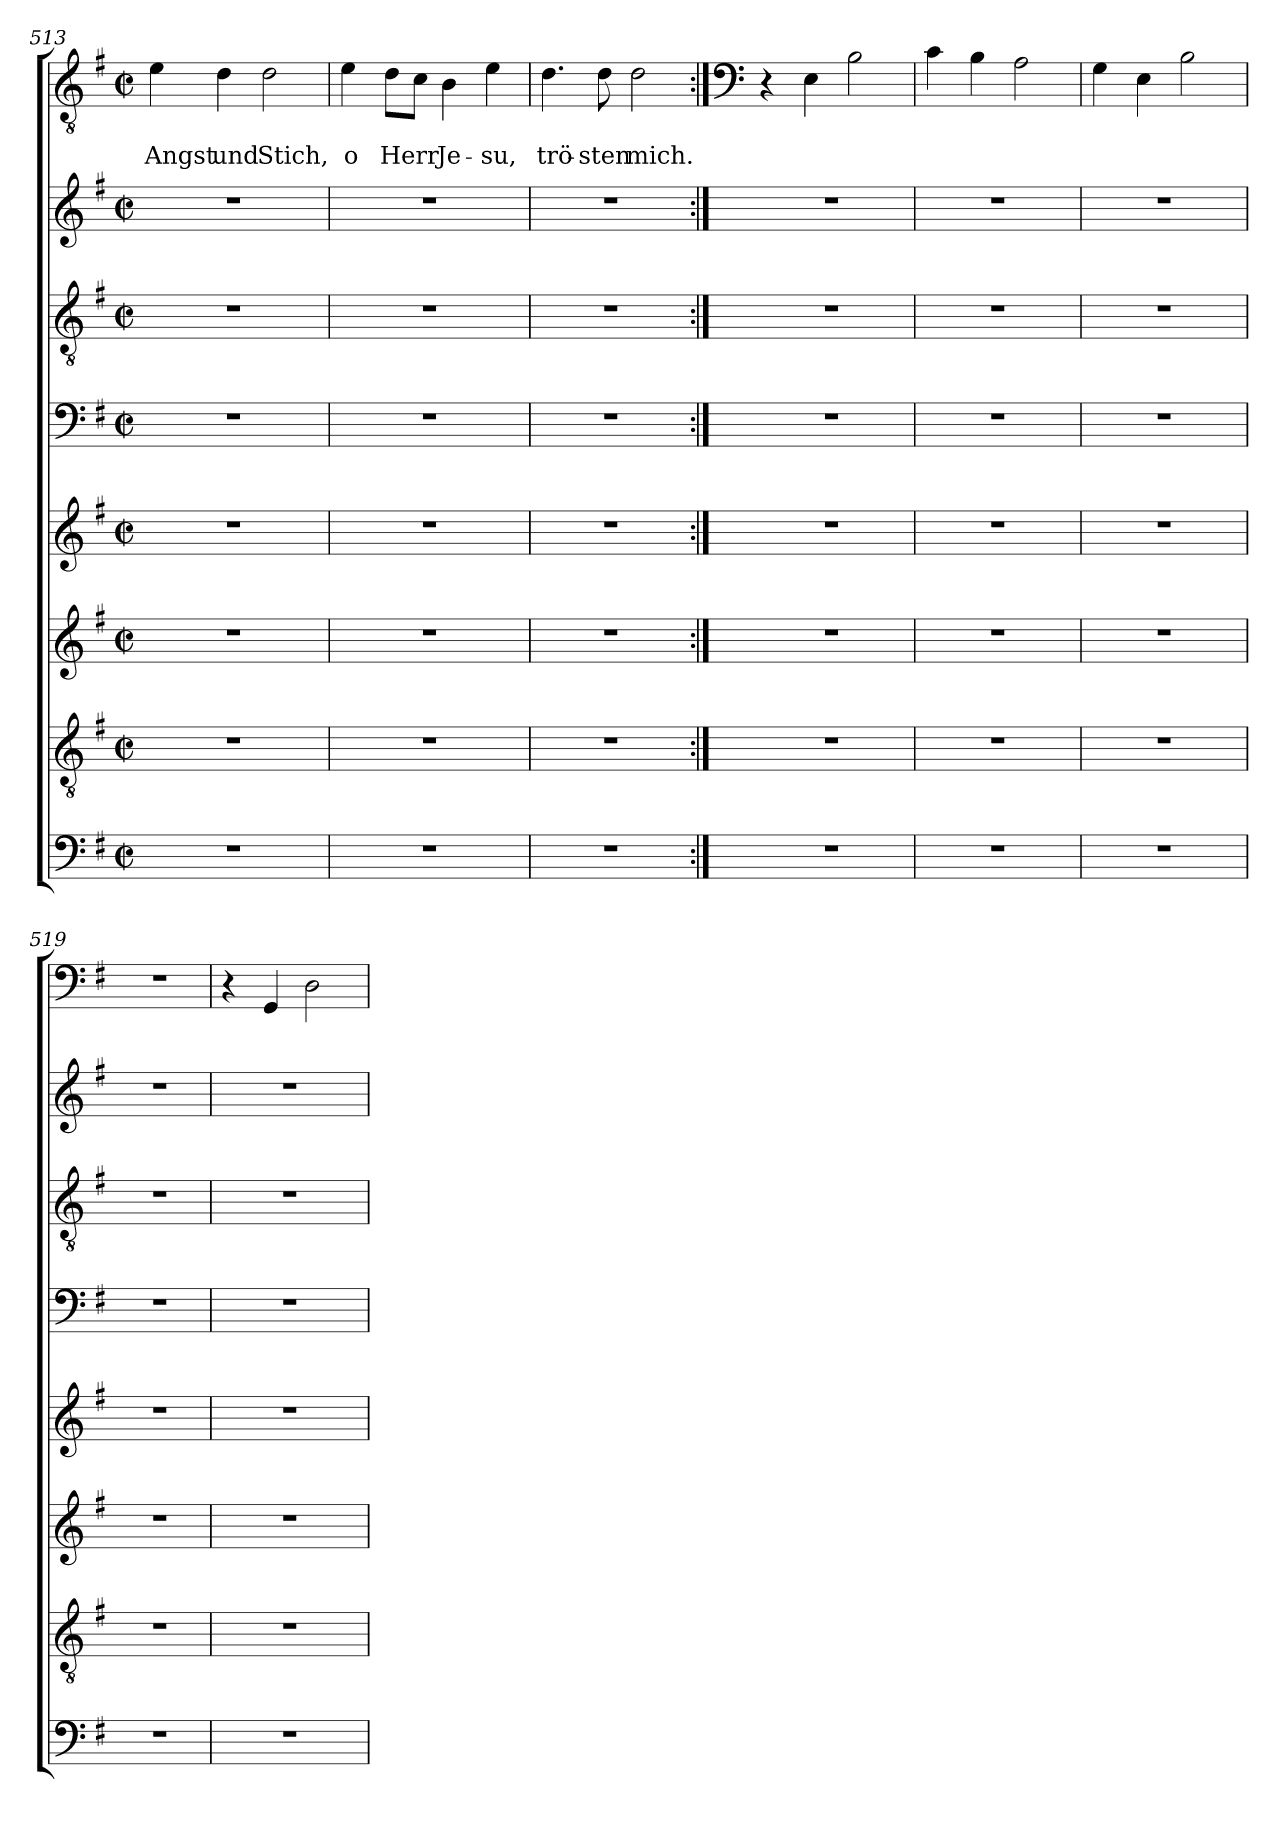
**kern	**kern	**kern	**kern	**kern	**kern	**kern	**kern	**text	**text
*part8	*part7	*part6	*part5	*part4	*part3	*part2	*part1	*part1	*part1
*staff8	*staff7	*staff6	*staff5	*staff4	*staff3	*staff2	*staff1	*staff1	*staff1
*clefF4	*clefGv2	*clefG2	*clefG2	*clefF4	*clefGv2	*clefG2	*clefGv2	*	*
*k[f#]	*k[f#]	*k[f#]	*k[f#]	*k[f#]	*k[f#]	*k[f#]	*k[f#]	*	*
*G:	*G:	*G:	*G:	*G:	*G:	*G:	*G:	*	*
*M2/2	*M2/2	*M2/2	*M2/2	*M2/2	*M2/2	*M2/2	*M2/2	*	*
*met(c|)	*met(c|)	*met(c|)	*met(c|)	*met(c|)	*met(c|)	*met(c|)	*met(c|)	*	*
=513	=513	=513	=513	=513	=513	=513	=513	=513	=513
!	!	!	!	!	!	!	!	!	!LO:LY:b
1r	1r	1r	1r	1r	1r	1r	4e\	.	Angst
!	!	!	!	!	!	!	!	!	!LO:LY:b
.	.	.	.	.	.	.	4d\	.	und
!	!	!	!	!	!	!	!	!	!LO:LY:b
.	.	.	.	.	.	.	2d\	.	Stich,
=514	=514	=514	=514	=514	=514	=514	=514	=514	=514
!	!	!	!	!	!	!	!	!	!LO:LY:b
1r	1r	1r	1r	1r	1r	1r	4e\	.	o
!	!	!	!	!	!	!	!	!	!LO:LY:b
.	.	.	.	.	.	.	8d\L	.	Herr
.	.	.	.	.	.	.	8c\J	.	.
!	!	!	!	!	!	!	!	!	!LO:LY:b
.	.	.	.	.	.	.	4B\	.	Je-
!	!	!	!	!	!	!	!	!	!LO:LY:b
.	.	.	.	.	.	.	4e\	.	-su,
=515	=515	=515	=515	=515	=515	=515	=515	=515	=515
!	!	!	!	!	!	!	!	!	!LO:LY:b
1r	1r	1r	1r	1r	1r	1r	4.d\	.	trö-
!	!	!	!	!	!	!	!	!	!LO:LY:b
.	.	.	.	.	.	.	8d\	.	-sten
!	!	!	!	!	!	!	!	!	!LO:LY:b
.	.	.	.	.	.	.	2d\	.	mich.
!!LO:PB:g=z
=516:|!	=516:|!	=516:|!	=516:|!	=516:|!	=516:|!	=516:|!	=516:|!	=516:|!	=516:|!
*	*	*	*	*	*	*	*clefF4	*	*
1r	1r	1r	1r	1r	1r	1r	4r	.	.
.	.	.	.	.	.	.	4E\	.	.
.	.	.	.	.	.	.	2B\	.	.
=517	=517	=517	=517	=517	=517	=517	=517	=517	=517
1r	1r	1r	1r	1r	1r	1r	4c\	.	.
.	.	.	.	.	.	.	4B\	.	.
.	.	.	.	.	.	.	2A\	.	.
=518	=518	=518	=518	=518	=518	=518	=518	=518	=518
1r	1r	1r	1r	1r	1r	1r	4G\	.	.
.	.	.	.	.	.	.	4E\	.	.
.	.	.	.	.	.	.	2B\	.	.
=519	=519	=519	=519	=519	=519	=519	=519	=519	=519
1r	1r	1r	1r	1r	1r	1r	1r	.	.
=520	=520	=520	=520	=520	=520	=520	=520	=520	=520
1r	1r	1r	1r	1r	1r	1r	4r	.	.
.	.	.	.	.	.	.	4GG/	.	.
.	.	.	.	.	.	.	2D\	.	.
=	=	=	=	=	=	=	=	=	=
*-	*-	*-	*-	*-	*-	*-	*-	*-	*-
